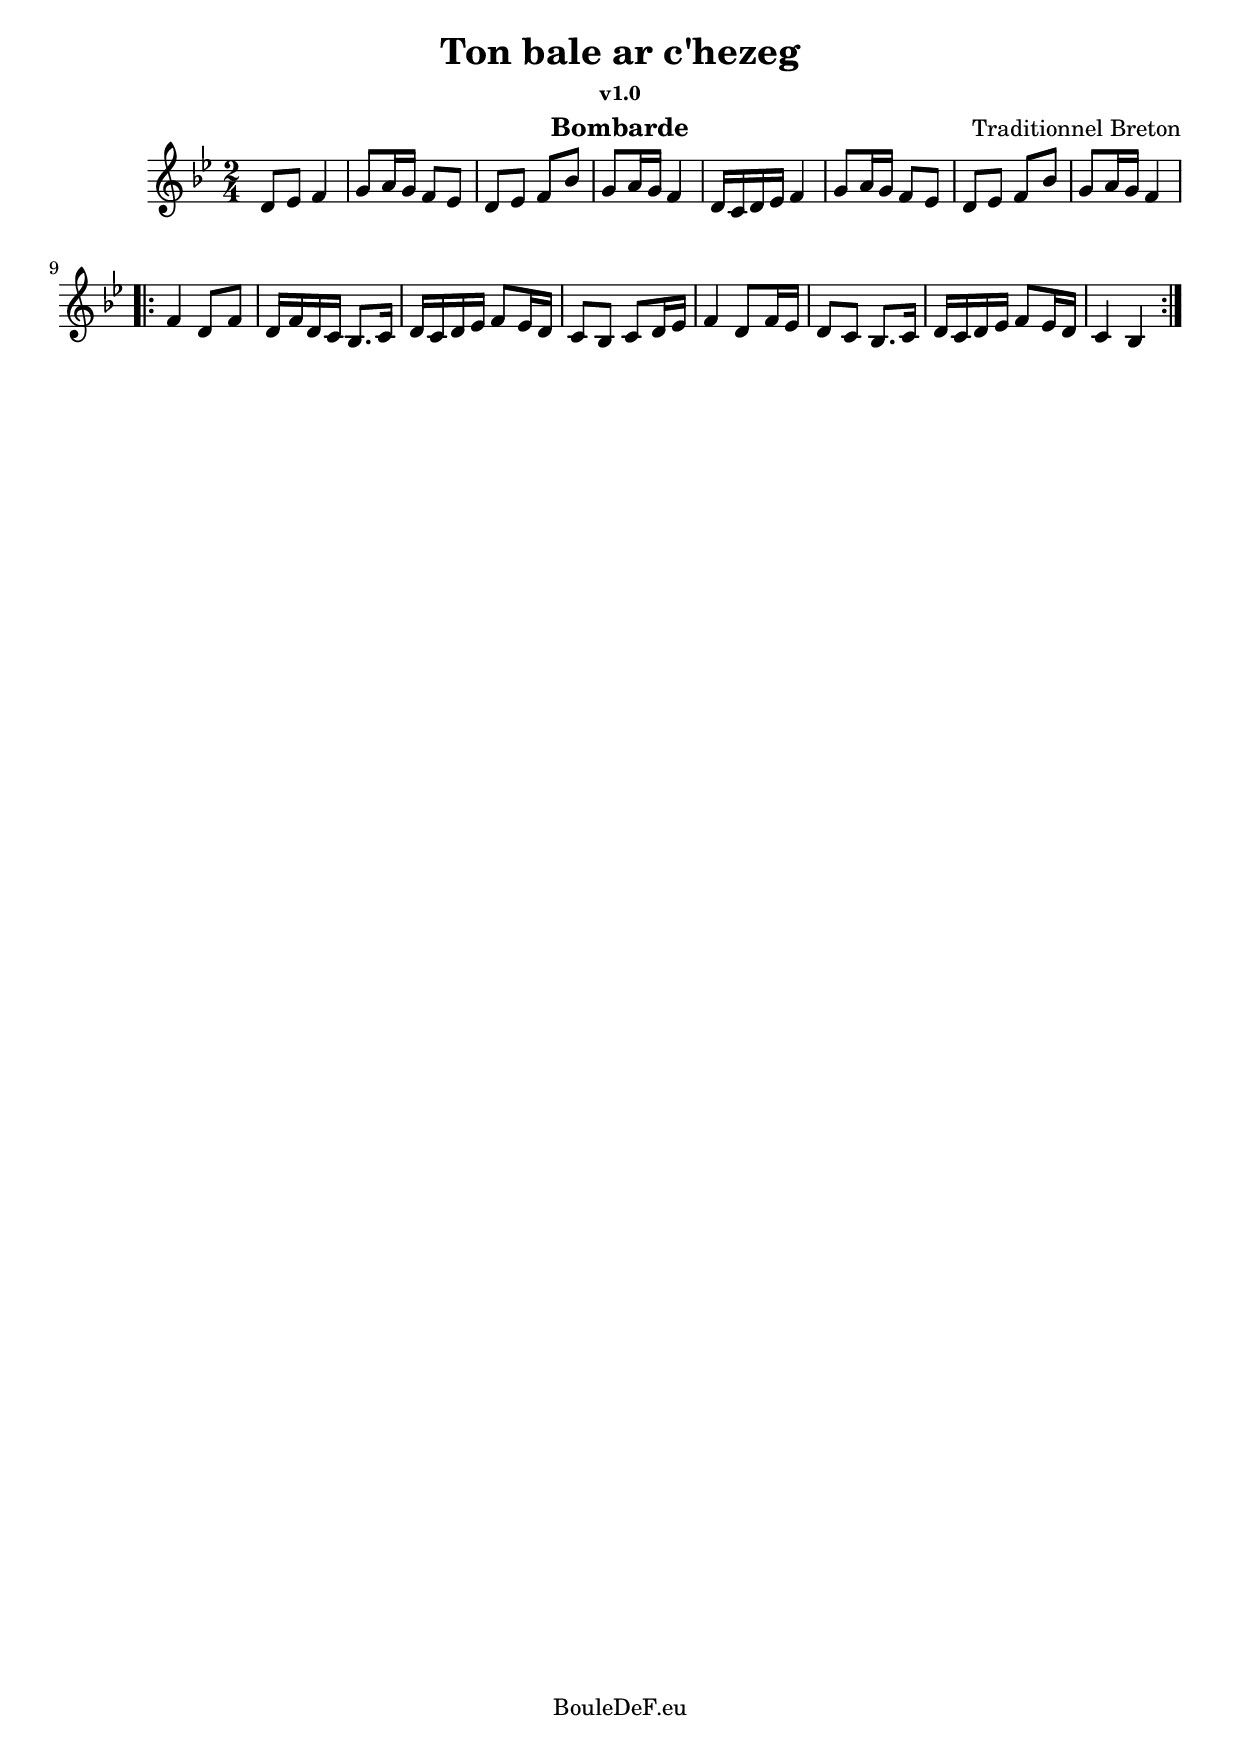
\version "2.16.0"
\include "italiano.ly"

\header {
	title = "Ton bale ar c'hezeg"
	subsubtitle = "v1.0"
	composer = "Traditionnel Breton"
	instrument = "Bombarde"
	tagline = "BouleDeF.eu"
}

marche = \relative sib {
	\clef "treble"
	\key sib \major
	\time 2/4

	| re8 mib fa4
	| sol8 la16 sol fa8 mib
	| re mib fa sib
	| sol la16 sol fa4
	| re16 do re mib fa4
	| sol8 la16 sol fa8 mib
	| re mib fa sib
	| sol la16 sol fa4
	\break
	\repeat volta 2 {
		| fa4 re8 fa
		| re16 fa re do sib8. do16
		| re16 do re mib fa8 mib16 re
		| do8 sib do re16 mib
		| fa4 re8 fa16 mib
		| re8 do sib8. do16
		| re16 do re mib fa8 mib16 re
		| do4 sib
	}
}

\score {
	\new Staff {
		\clef "treble" \marche
	}
	\layout {}
}

\score {
	\new Staff \with {midiInstrument=#"oboe"} {
		\unfoldRepeats { \marche }
	}
	\midi {}
}
